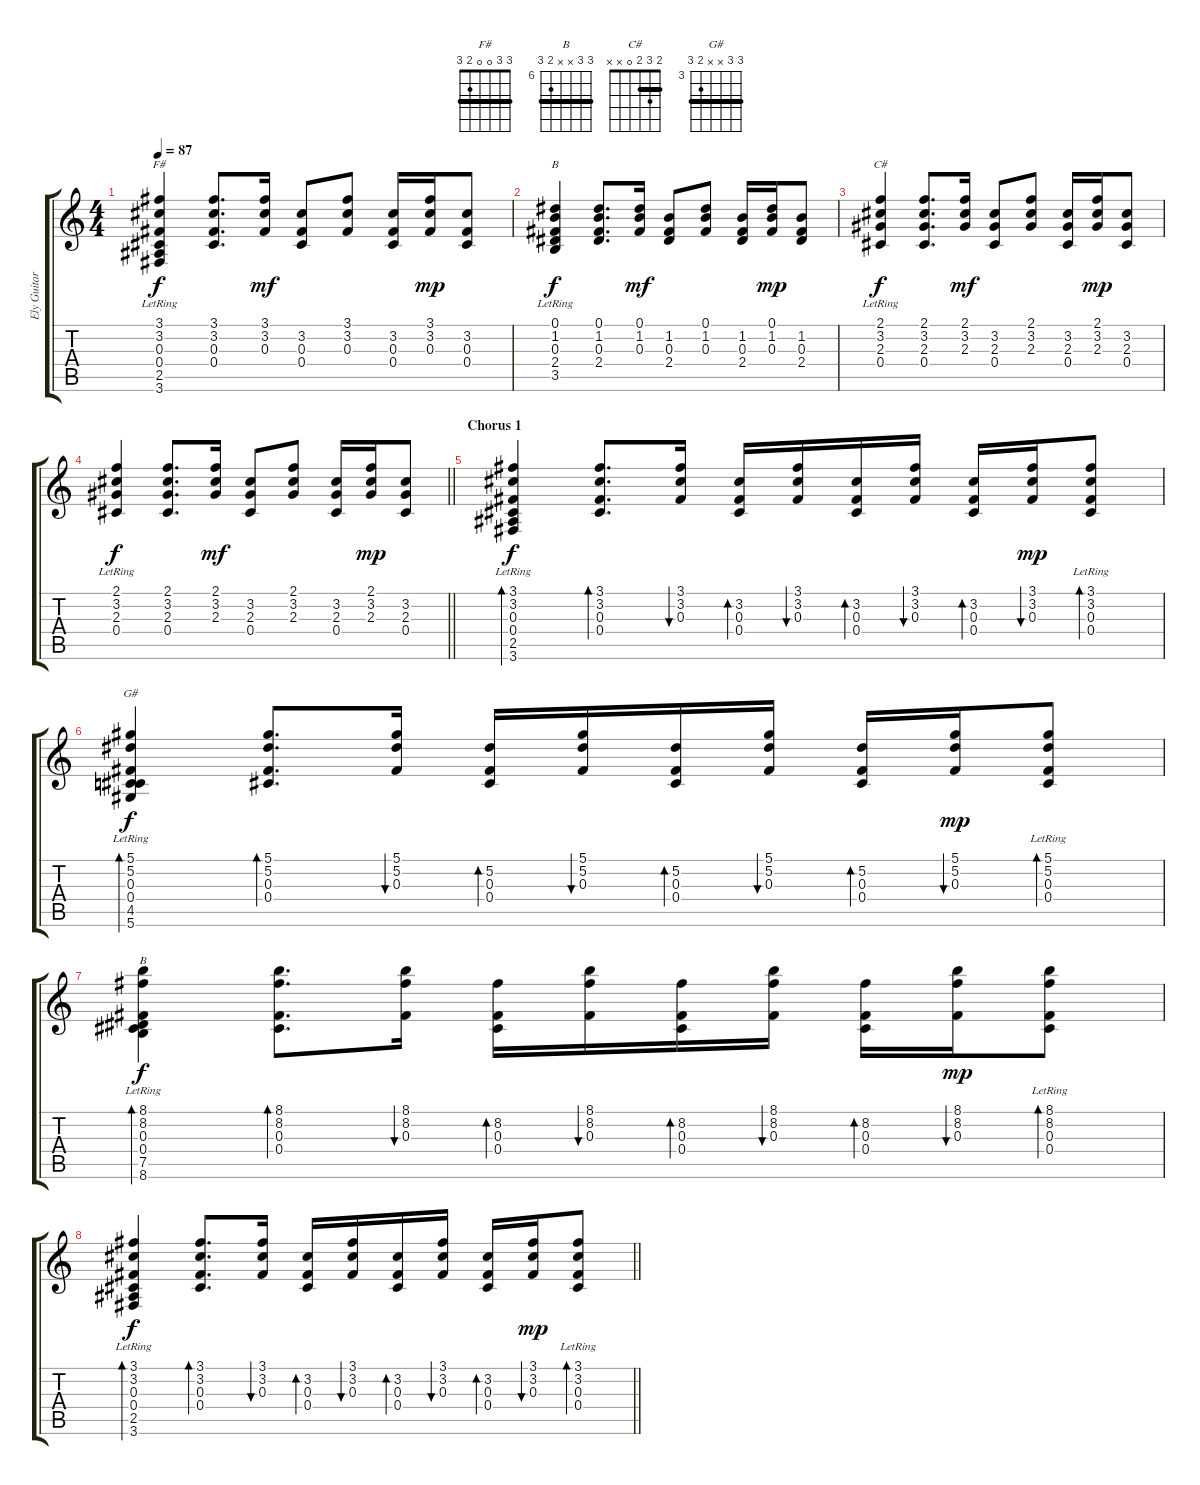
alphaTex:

\track ("Ely Guitar" "Ely Guitar") {instrument acousticguitarsteel}
\staff {score tabs}
\tuning (Eb4 Bb3 Gb3 Db3 Ab2 Eb2) {hide}
\chord ("F#" 3 3 0 0 2 3) {barre 3}
\chord ("B" 0 1 0 2 3 x)
\chord ("C#" 2 3 2 0 x x) {barre 2}
\chord ("G#" 5 5 x x 4 5) {firstfret 3 barre 5}
\chord ("B" 8 8 x x 7 8) {firstfret 6 barre 8}
\ts (4 4)
\tempo 87
\clef g2
\ks c
(3.1 3.2 0.3 0.4{lr} 2.5{lr} 3.6{lr}).4{ch "F#" dy f} (3.1 3.2 0.3 0.4).8{d} (3.1 3.2 0.3).16{dy mf} (3.2 0.3 0.4).8 (3.1 3.2 0.3).8 (3.2 0.3 0.4).16 (3.1 3.2 0.3).16{dy mp} (3.2 0.3 0.4).8 |
(0.1 1.2 0.3 2.4{lr} 3.5{lr}).4{ch "B" dy f} (0.1 1.2 0.3 2.4).8{d} (0.1 1.2 0.3).16{dy mf} (1.2 0.3 2.4).8 (0.1 1.2 0.3).8 (1.2 0.3 2.4).16 (0.1 1.2 0.3).16{dy mp} (1.2 0.3 2.4).8 |
(2.1 3.2 2.3 0.4{lr}).4{ch "C#" dy f} (2.1 3.2 2.3 0.4).8{d} (2.1 3.2 2.3).16{dy mf} (3.2 2.3 0.4).8 (2.1 3.2 2.3).8 (3.2 2.3 0.4).16 (2.1 3.2 2.3).16{dy mp} (3.2 2.3 0.4).8 |
\barLineRight lightlight
(2.1 3.2 2.3 0.4{lr}).4{dy f} (2.1 3.2 2.3 0.4).8{d} (2.1 3.2 2.3).16{dy mf} (3.2 2.3 0.4).8 (2.1 3.2 2.3).8 (3.2 2.3 0.4).16 (2.1 3.2 2.3).16{dy mp} (3.2 2.3 0.4).8 |
\section ("" "Chorus 1")
(3.1 3.2 0.3 0.4{lr} 2.5{lr} 3.6{lr}).4{bd 60 dy f} (3.1 3.2 0.3 0.4).8{d bd 30} (3.1 3.2 0.3).16{bu 30} (3.2 0.3 0.4).16{bd 30} (3.1 3.2 0.3).16{bu 30} (3.2 0.3 0.4).16{bd 30} (3.1 3.2 0.3).16{bu 30} (3.2 0.3 0.4).16{bd 30} (3.1 3.2 0.3).16{bu 30 dy mp} (3.1{lr} 3.2{lr} 0.3{lr} 0.4{lr}).8{bd 30} |
(5.1 5.2 0.3 0.4{lr} 4.5{lr} 5.6{lr}).4{bd 60 ch "G#" dy f} (5.1 5.2 0.3 0.4).8{d bd 30} (5.1 5.2 0.3).16{bu 30} (5.2 0.3 0.4).16{bd 30} (5.1 5.2 0.3).16{bu 30} (5.2 0.3 0.4).16{bd 30} (5.1 5.2 0.3).16{bu 30} (5.2 0.3 0.4).16{bd 30} (5.1 5.2 0.3).16{bu 30 dy mp} (5.1{lr} 5.2{lr} 0.3{lr} 0.4{lr}).8{bd 30} |
(8.1 8.2 0.3 0.4{lr} 7.5{lr} 8.6{lr}).4{bd 60 ch "B" dy f} (8.1 8.2 0.3 0.4).8{d bd 30} (8.1 8.2 0.3).16{bu 30} (8.2 0.3 0.4).16{bd 30} (8.1 8.2 0.3).16{bu 30} (8.2 0.3 0.4).16{bd 30} (8.1 8.2 0.3).16{bu 30} (8.2 0.3 0.4).16{bd 30} (8.1 8.2 0.3).16{bu 30 dy mp} (8.1{lr} 8.2{lr} 0.3{lr} 0.4{lr}).8{bd 30} |
\barLineRight lightlight
(3.1 3.2 0.3 0.4{lr} 2.5{lr} 3.6{lr}).4{bd 60 dy f} (3.1 3.2 0.3 0.4).8{d bd 30} (3.1 3.2 0.3).16{bu 30} (3.2 0.3 0.4).16{bd 30} (3.1 3.2 0.3).16{bu 30} (3.2 0.3 0.4).16{bd 30} (3.1 3.2 0.3).16{bu 30} (3.2 0.3 0.4).16{bd 30} (3.1 3.2 0.3).16{bu 30 dy mp} (3.1{lr} 3.2{lr} 0.3{lr} 0.4{lr}).8{bd 30}
